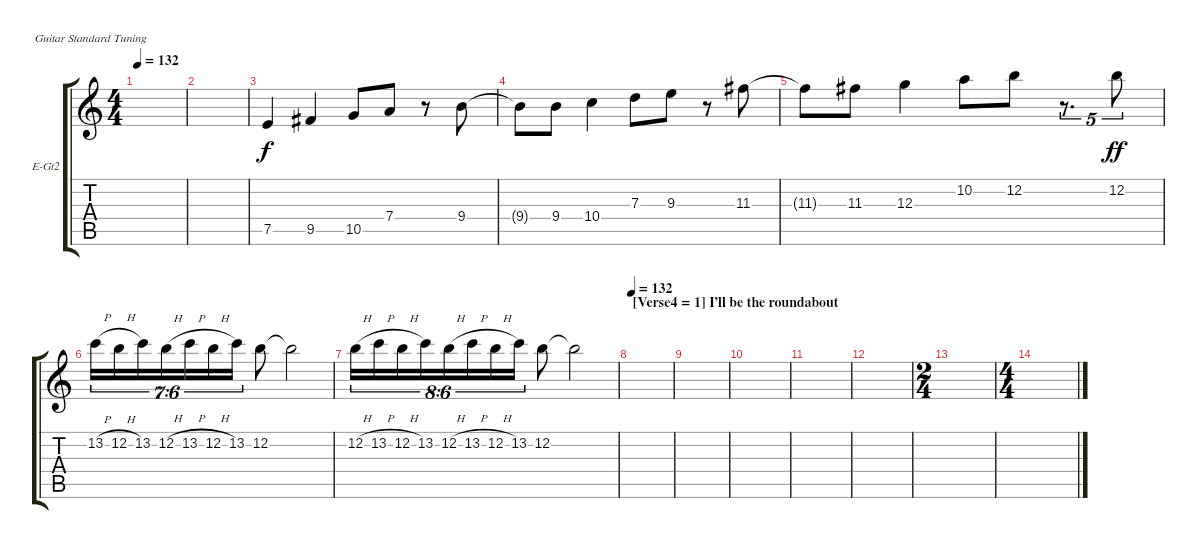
\bracketExtendMode groupsimilarinstruments
\firstSystemTrackNameOrientation horizontal
\otherSystemsTrackNameOrientation horizontal
\track ("Electric Guitar 2" "E-Gt2") {instrument overdrivenguitar}
\staff {score tabs}
\tuning (E4 B3 G3 D3 A2 E2)
\ts (4 4)
\tempo 132
\clef g2
\ks aminor
|
|
7.5.4 9.5.4 10.5.8 7.4.8 r.8 9.4.8 |
9.4{t}.8 9.4.8 10.4.4 7.3.8 9.3.8 r.8 11.3.8 |
11.3{t}.8 11.3.8 12.3.4 10.2.8 12.2.8 r.8{d tu (5 4)} 12.2.8{tu (5 4) dy ff} |
13.2{h}.16{tu (7 6)} 12.2{h}.16{tu (7 6)} 13.2.16{tu (7 6)} 12.2{h}.16{tu (7 6)} 13.2{h}.16{tu (7 6)} 12.2{h}.16{tu (7 6)} 13.2.16{tu (7 6)} 12.2.8 12.2{t}.2 |
12.2{h}.16{tu (8 6)} 13.2{h}.16{tu (8 6)} 12.2{h}.16{tu (8 6)} 13.2.16{tu (8 6)} 12.2{h}.16{tu (8 6)} 13.2{h}.16{tu (8 6)} 12.2{h}.16{tu (8 6)} 13.2.16{tu (8 6)} 12.2.8 12.2{t}.2 |
\section ("" "[Verse4 = 1] I’ll be the roundabout")
\tempo 132
|
|
|
|
|
\ts (2 4)
|
\ts (4 4)
